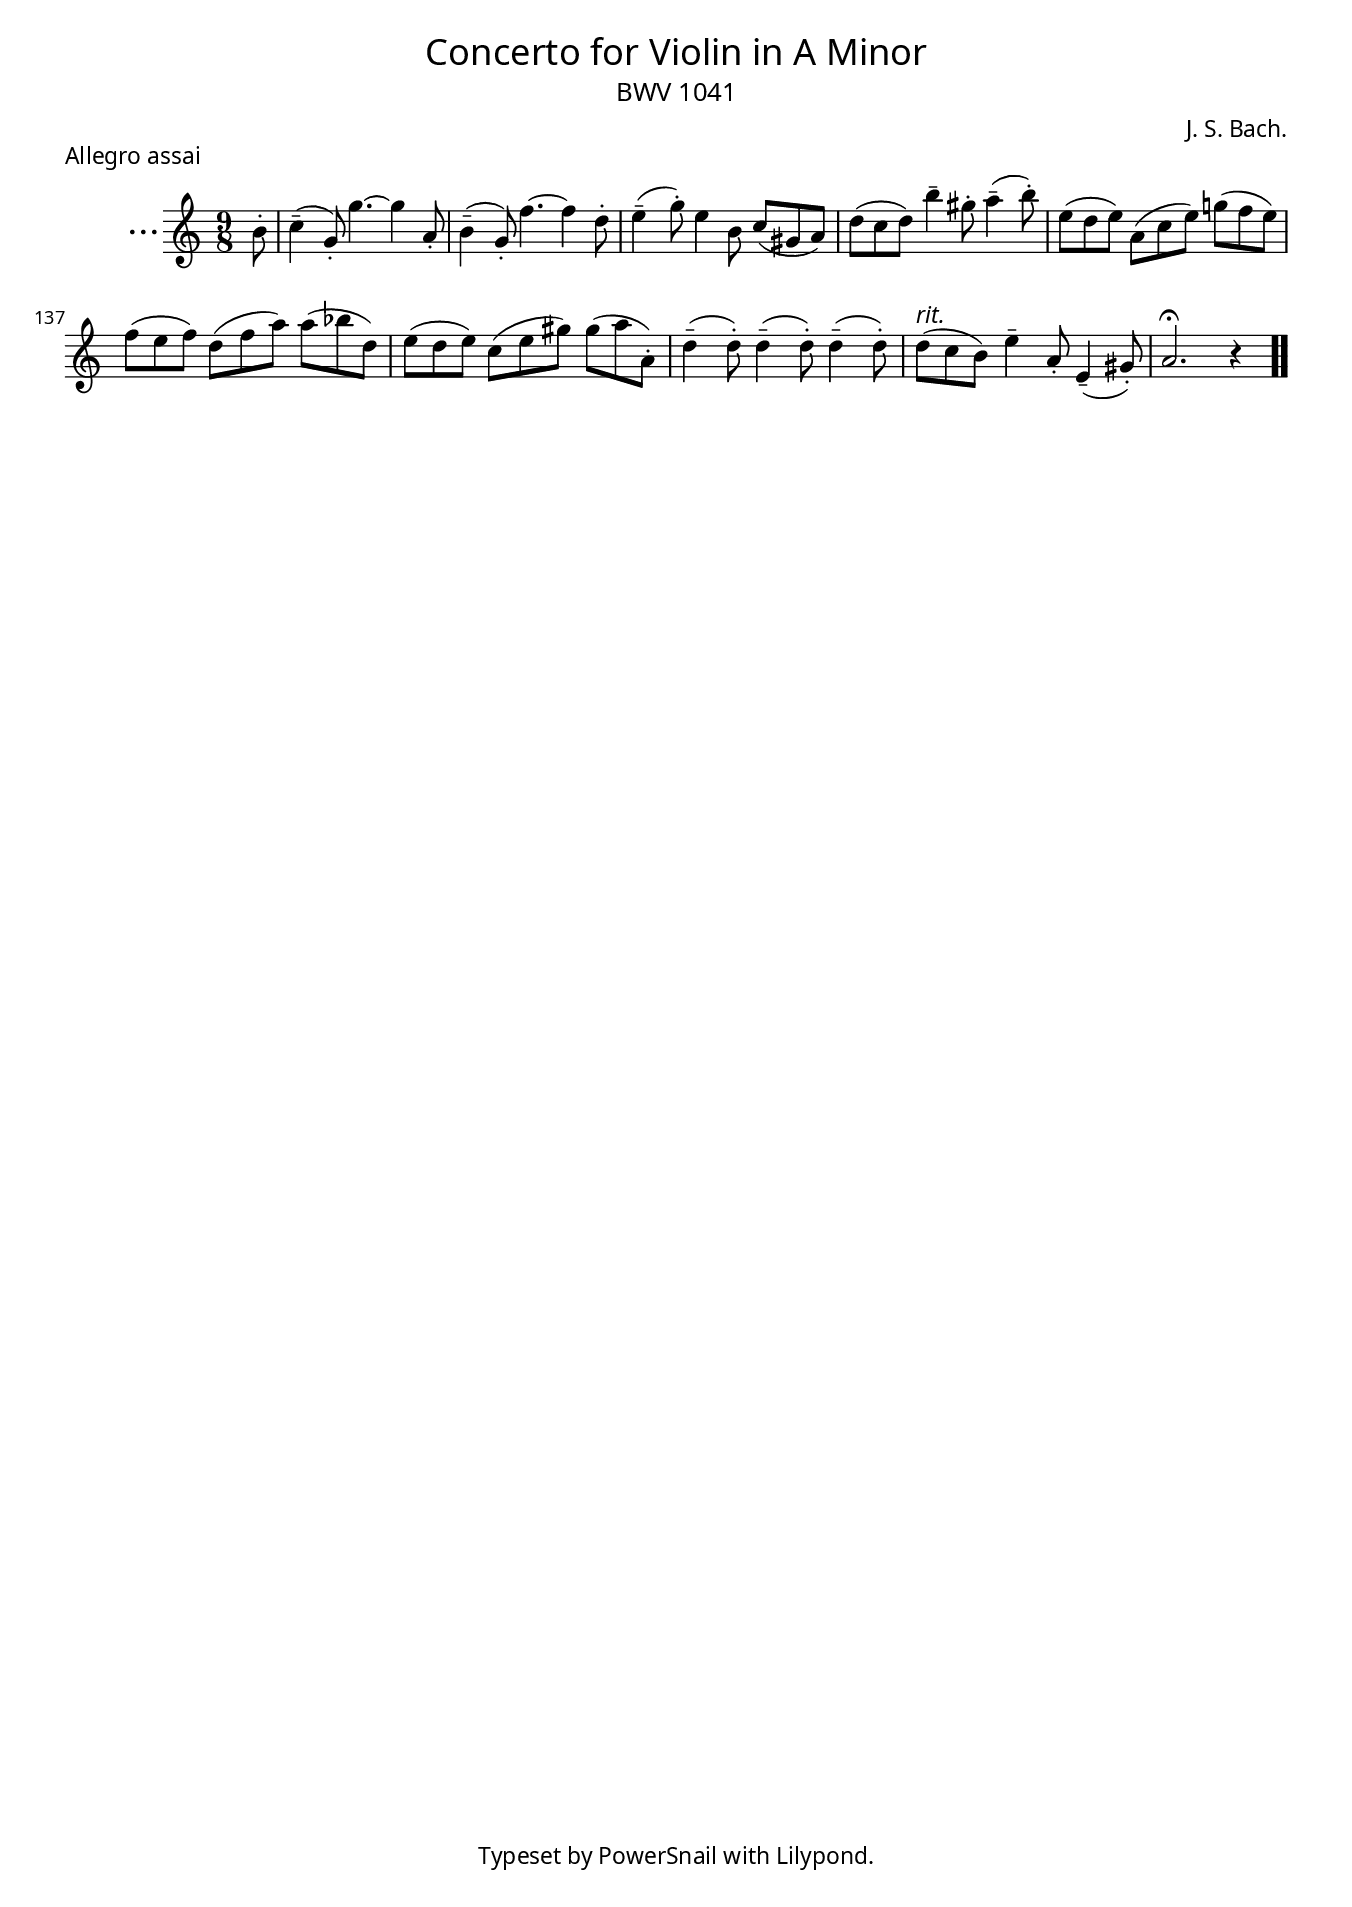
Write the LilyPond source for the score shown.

\version "2.24.2"

showLastLength = R8*90

\version "2.24.2"

\include "header.ly"

\score {
  \header {
    piece = "Allegro assai"
  }
  \fixed c' {
    \clef treble
    \time 9/8
    \compressEmptyMeasures

    \partial 8 e'8\f ^"Tutti"

    \bb 1
    a'( g' f')
    e'( d' c')
    b( c' d')

    \bb 2
    c'(_\expr "segue" b c')
    a( b c')
    e( a c')

    \bb 3
    b( a b)
    gis( a b)
    e( b d')

    \bb 4
    c'( b c')
    a( c' e')
    a'( g' fis')

    \bb 5
    g'4.~\(
    g'8 fis'( e')\)
    b'4--( b'8-.)

    \bb 6
    b'( a' b')
    g'( fis') e'--
    b'4--( b'8-.)

    \bb 7
    b'4--( b'8-.)
    b'4--( b'8-.)
    b'4--( b'8-.)

    \bb 8
    b'( a' b')
    g'4--( e'8-.)
    fis'4--( gis'8)

    \bb 9
    a'4--( a8-.)
    c'4( e'8)
    gis'8( a' b')

    \bb 10
    a'( gis' a')
    e'( d' e')
    c'( e' a')

    \bb 11
    gis'( fis' gis')
    e'4--( gis'8-.)
    b'( a' gis')

    \bb 12
    a'4.(
    r8 r8 c'8-.)
    e'4--( a'8-.)

    \bb 13
    d'4--( f8-.)
    a4--( d'8-.)
    g4--( d'8-.)

    \bb 14
    d'8( c' d')
    g( b d')
    f'( e' d')

    \bb 15
    e'4--( f'8-.)
    g'4.~( g'4 b8-.)

    \bb 16
    c'4--( g8-.)
    g'4.~( g'4 a8-.)

    \bb 17
    b4--( g8-.)
    f'4.~( f'4 d'8-.)

    \bb 18
    e'4--( g'8-.)
    e'4( b8)
    c'( gis a)

    \bb 19
    d'( c' d')
    b'4-- gis'8-_
    a'4--( b'8-.)

    \bb 20
    e'( d' e')
    a( c' e')
    g'!( f' e')

    \bb 21
    f'( e' f')
    d'( f' a')
    a'( bes' d')

    \bb 22
    e'( d' e')
    c'( e' gis')
    gis'( a' a-.)

    \bb 23
    d'4--( d'8-.)
    d'4--( d'8-.)
    d'4--( d'8-.)

    \bb 24
    d'( c' b)
    e'4-- a8-.
    e4--( gis8-.)

    \bb 25 \mark \default
    a^"Solo"(\p e c
    a, c e)
    a( b c')

    \bb 26
    \acciaccatura d'8 c'4(\trill b8)
    dis'4.~( dis'4 e'8)

    \bb 27
    b( gis e b, e gis) b( c' d'!)

    \bb 28
    \acciaccatura e'8 d'4\trill( c'8)
    gis'4.~( gis'4 a'8)

    \bb 29
    f'( a') e'-. f'( cis') d' a( d' f')

    \bb 30
    e'( a') d'-. e'( b) c'! a(\( c' e')

    \bb 31
    d'-.\) f'16( e' d' c')
    b8-.   d'16( c' b a)
    gis8-.   b16( a gis fis

    \bb 32
    e4.~ e16) fis( gis a b c' d'8)
    e'16( d' c' b)

    \bb 33
    c'8( e') b-.
    c'( gis) a-.
    e( a c')

    \bb 34
    d( fis a)
    c'( fis') a'-.
    c'-.\( d'16( c' b a)\)

    \bb 35
    b8(\( d') a-.\)
    b( fis) g-.
    d( g b)

    \bb 36
    c( e g-.)
    b( e') g'-.
    b-.\( c'16( b a g)\)

    \bb 37
    a8\(( c') g-.\) a( e) fis-. c( fis a)

    \bb 38
    b,( dis fis)
    a( dis') fis'-.
    a8-.\( b16( a g fis)\)

    \bb 39
    g8( b fis)
    g( b) dis'-.
    dis'4( e'8)

    \bb 40
    a( c' gis)
    a( c') dis'-.
    dis'4( e'8)

    \bb 41
    b( e' g')
    b'( a' g')
    fis'( g' e')

    \bb 42
    dis'8-.\<
    b16( cis' dis' e')\!
    fis'8-.
    dis'16( e' fis' g')
    a'8-.
    b'16( a' g' fis')

    \bb 43
    g'8. \((fis'16 e' dis')\)
    e'4.~ e'8
    g'16 (fis' e' dis'

    \bb 44
    e'4)\f r8 r4. r4.

    \bb 45
    R8*9

    \bb 46
    \mark \default
    e'8\p(^"Solo" b g e g b) e'( fis' g')

    \bb 47
    \acciaccatura a'8
    g'4\trill( fis'8)
    ais'4.~ ais'4( b'8)

    \bb 48
    fis'( dis' b fis b dis') fis'( g' a'!)

    \bb 49
    \acciaccatura b'8 a'4\trill( g'8)
    dis''4.~( -3 dis''4 e''8)

    \bb 50
    c''( -2 e'') b'-.
    c''( gis') -3 a'
    e'( -1 a') c''

    \bb 51
    b'( e'') a'-. -1
    b'( fis') g'!
    e'( g') b'-.

    \bb 52
    c''16( b' a' g' fis' e')
    \appoggiatura e'8
    dis'4.~ dis'16
    g'( fis' e' dis' cis')

    \bb 53
    \appoggiatura cis'8
    b4.~ ^D b16
    cis'( dis' e' fis' g'
    a'8)
    b'16( a' g' fis')

    \bb 54
    g'8 ( b') fis'-.
    g'( dis') e'
    b( e' g')

    \bb 55
    a( cis' e')
    g'( -3 cis'') -2 e''-. -4
    g'-.
    a'16 (
    g' f'! e' )

    \bb 56
    f'8 ( a' ) e'-. 
    f'( cis') d'
    a( d' f')

    \bb 57
    g( b d')
    f'( b') d''-.
    f'-.g'16( f' e' d') 

    \bb 58
    e'8( g' d')
    e'( g') b'
    b'4( c''8)

    \bb 59
    f'( a' e')
    f'( a') b'-.
    b'4( c''8)

    \bb 60
    g'2.~\downbow \cresc  g'4.~\!

    \bb 61
    g'4 g8-. \upbow _\expr "au talon"
    e'( d') c'-.
    g'4--( g8-.)

    \bb 62
    g'2.~\downbow \cresc g'4.~\!

    \bb 63
    g'4 g8-.\upbow 
    c'4 e'8
    fis'( g' a')

    \bb 64
    b( a g)
    d''2.~ \downbow

    \bb 65
    d''4 d'8-.
    b'( a' g')
    d''4-- d'8-.\downbow

    \bb 66
    d''2.~
    d''4.~

    \bb 67
    d''4 d'8-.
    b( d' g')
    bes'( a' g')

    \bb 68
    f'( e' f')
    d'( f') a'
    d''( c'' b'!)

    \bb 69
    \mark \default
    c''\f( b' a')
    g'(^"Tutti" f' e')
    d'( e' f')

    \bb 70
    e'( d' e')
    c'( d' e')
    g( c' e')

    \bb 71
    d'( c' d')
    b( c' d')
    g( d' f')

    \bb 72
    e'\>( d' e')
    c'( e' g') \!
    bes'\p( a' g')

    \bb 73
    a'( g' a')
    e'( f' g')
    a( e') g'
    
    \bb 74
    f'( e' f')
    d'( fis' a')
    c''( b' a')
    
    \bb 75
    b'( a' b')
    fis'( g' a')
    b( fis') a'
    
    \bb 76
    g'( fis' g')
    e'( gis' b')
    d''( c'' b')
    
    \bb 77
    c''\cresc ( b' \! c'')
    g'!( a' bes')
    c'( g') bes'
    
    \bb 78
    a'( g' a')
    f'( a' c'')
    e''( d'' c'')
    
    \bb 79
    d''( c'' d'')
    a'( b' c'')
    d'( a') c''
    
    \bb 80
    b'( a' b')
    g'( b' d'')
    f''( e'' d'')
    
    \bb 81
    e''( d'' e'')
    b'( c'' d'')
    e'( b') d''
    
    \bb 82
    \mark \default
    c''16( e' a e' c''8)
    c''16( e' a e' c''8)
    c''16( e' a e' c''8)
    
    \bb 83
    c''( f' a-.)
    d( a) f'
    c''( b') c''
    
    \bb 84
    b'16( f' g f' b'8)
    b'16( f' g f' b'8)
    b'16( f' g f' b'8)
    
    \bb 85
    bes'( e' g-.)
    c( g) e'
    bes'( a') bes'
    
    \bb 86
    a'16( e' f e' a'8)
    a'16( e' f e' a'8)
    a'16( e' f e' a'8)
    
    \bb 87
    a'16( d' f d' a'8)
    a'16( d' f d' a'8)
    a'16( d' f d' a'8)
    
    \bb 88
    gis' e16\<\upbow( fis gis a
    b8)\! gis16( a b c')
    d'8-. b16( c' d' e'
    
    \bb 89
    f' e' d' cis' d'8~
    d'16) e'( d' cis' d'8~_\expr "allarg."
    d'16) e'( d' cis') d'8-.

    \bb 90
    \mark \default
    <e d' b'>4\arpeggio \sf \fermata
    r8 r4 r8 r4 e'8\f ^"Tutti"
    
    \bb 91
    a'8( g') f'
    e'( d') c'
    b( c') d'
    
    \bb 92
    c'( b) c'
    a( b) c'
    e( a) c'
    
    \bb 93
    b( a) b
    gis(\> a) b
    e( b) d'\!
    
    \bb 94
    <a c'>\p ^"Solo" ( e c a, c e)
    a( b c')
    
    \bb 95
    \appoggiatura d'
    c'4\trill( b8)
    dis'4.~( dis'4 e'8)
    
    \bb 96
    b( gis e
    b, e gis)
    b( c' d'!)
    
    \bb 97
    \acciaccatura e'8
    d'4\trill( c'8)
    gis'4.~( gis'4 a'8)
    
    \bb 98
    f'( a') e'-.
    f'( cis') d'
    a( d' f')
    
    \bb 99
    e'( a') d'-.
    e'( b) c'!
    a( c' e')
    
    \bb 100
    d'8-.
    f'16( e' d' c')
    b8-.
    d'16( c' b a)
    gis8-.
    b16( a gis fis
    
    \bb 101
    e4.~ e16)
    fis(\( gis a b c'
    d'8)
    e'16( d' c' b)\)
    
    \bb 102
    c'8( b a~
    a16) b( cis' d' e' f'
    g'8 a'16 g' f' e')
    
    \bb 103
    f'8( e' d'~ d'16)
    e'( fis' g' a' b'
    c''8
    d''16 c'' b' a')
    
    \bb 104
    b'( c'' d'' c'' b' a' g' a' b' a' g' f')
    e'( f' g' f' e' d')
    
    \bb 105
    \stemUp e'16(_\expr "über drei saiten"
    \stemDown e'[ c' e'] 
    \stemUp e'8)
    \stemUp e'16(
    \stemDown e'[ c' e'] 
    \stemUp e'8)
    \stemUp e'16(
    \stemDown e'[ c' e'] 
    \stemUp e'8)
    
    \bb 106
    \stemUp e'16(\crescTextCresc
    \stemDown fis'[ c' fis'] 
    \stemUp e'8)
    \stemUp e'16(
    \stemDown fis'[ c' fis'] 
    \stemUp e'8)
    \stemUp e'16(
    \stemDown fis'[ c' fis'] 
    \stemUp e'8)
    
    \bb 107
    \stemUp e'16(
    \stemDown gis'[ b gis'] 
    \stemUp e'8)
    \stemUp e'16(
    \stemDown gis'[ b gis'] 
    \stemUp e'8)
    \stemUp e'16(
    \stemDown gis'[ b gis'] 
    \stemUp e'8)
    
    \bb 108
    \stemUp e'16(
    \stemDown a'[ c' a'] 
    \stemUp e'8)
    \stemUp e'16(
    \stemDown a'[ c' a'] 
    \stemUp e'8)
    \stemUp e'16(
    \stemDown a'[ c' a'] 
    \stemUp e'8) 
    
        
    \bb 109
    \stemUp e'16(
    \stemDown b'[ d' b'] 
    \stemUp e'8)
    \stemUp e'16(
    \stemDown b'[ d' b'] 
    \stemUp e'8)
    \stemUp e'16(
    \stemDown b'[ d' b'] 
    \stemUp e'8)
    
    \bb 110
    \stemUp e'16(
    \stemDown c''[ e' c''] 
    \stemUp e'8)
    \stemUp e'16(
    \stemDown c''[ e' c''] 
    \stemUp e'8)
    \stemUp e'16(
    \stemDown c''[ e' c''] 
    \stemUp e'8) 
    
        
    \bb 111
    \stemUp e'16(
    \stemDown c''[ d' c''] 
    \stemUp e'8)
    \stemUp e'16(
    \stemDown c''[ d' c'']  
    \stemUp e'8)
    \stemUp e'16(
    \stemDown c''[ d' c'']  
    \stemUp e'8)
    
    \bb 112
    \stemUp e'16(
    \stemDown b'[ d' b'] 
    \stemUp e'8)
    \stemUp e'16(
    \stemDown b'[ d' b']
    \stemUp e'8)
    \stemUp e'16(
    \stemDown b'[ d' b'] 
    \stemUp e'8) 
    
        
    \bb 113
    \stemUp e'16(
    \stemDown b'[ c' b'] 
    \stemUp e'8)
    \stemUp e'16(
    \stemDown b'[ c' b']  
    \stemUp e'8)
    \stemUp e'16(
    \stemDown b'[ c' b'] 
    \stemUp e'8)
    
    \bb 114
    \stemUp e'16(
    \stemDown a'[ c' a'] 
    \stemUp e'8)
    \stemUp e'16(
    \stemDown a'[ c' a'] 
    \stemUp e'8)
    \stemUp e'16(
    \stemDown a'[ c' a'] 
    \stemUp e'8) 
    
        
    \bb 115
    \stemUp e'16(
    \stemDown a'[ b a'] 
    \stemUp e'8)
    \stemUp e'16(
    \stemDown a'[ b a'] 
    \stemUp e'8)
    \stemUp e'16(
    \stemDown a'[ b a'] 
    \stemUp e'8) 
    
        
    \bb 116
    \stemUp e'16(
    \stemDown gis'[ b gis'] 
    \stemUp e'8)
    \stemUp e'16(
    \stemDown gis'[ b gis']
    \stemUp e'8)
    \stemUp e'16(
    \stemDown gis'[ b gis']
    \stemUp e'8)
    \stemNeutral
    
    \bb 117
    \mark\default
    a'8( ^"Tutti" g'! f')
    e'( d' c')
    b( c' d')
    
    \bb 118
    c'( b c')
    a( b c')
    e( a c')
    
    \bb 119
    b( a b)
    gis( a b)
    e( b d')
    
    \bb 120
    c'( b c')
    a( c' e')
    a'( g' fis')
    
    \bb 121
    g'4.~( g'8 fis' e')
    b'4--( b'8-.)
    
    \bb 122
    b'( a' b')
    g'( fis') e'-.
    b'4--( b'8-.)
    
    \bb 123
    b'4--( b'8-.)
    b'4--( b'8-.)
    b'4--( b'8-.)
    
    \bb 124
    b'( a' b')
    g'4--( e'8-.)
    fis'4--( gis'8-.)
    
    \bb 125
    a'4--( a8-.)
    c'4-- e'8-.
    gis'( a' b')
    
    \bb 126
    a'( gis' a')
    e'( d' e')
    c'( e' a')
    
    \bb 127
    gis'( fis' gis')
    e'4--( gis'8-.)
    b'( a' gis')
    
    \bb 128
    a'4. r8 r8 c'-.
    e'4-- ( a'8-.)
    
    \bb 129
    d'4--( f8-.)
    a4--( d'8-.)
    g4--( d'8-.)
    
    \bb 130
    d'( c' d')
    g( b d')
    f'( e' d')
    
    \bb 131
    e'4--( f'8-.)
    g'4.~ g'4 b8-.
    
    \bb 132
    c'4--( g8-.)
    g'4.~ g'4 a8-.
    
    \bb 133
    b4--( g8-.)
    f'4.~ f'4 d'8-.
    
    \bb 134
    e'4--( g'8-.)
    e'4 b8
    c'( gis a)
    
    \bb 135
    d'( c' d')
    b'4-- gis'8-.
    a'4--( b'8-.)
    
    \bb 136
    e'( d' e')
    a( c' e')
    g'!( f' e')
    
    \bb 137
    f'( e' f')
    d'( f' a')
    a'( bes' d')
    
    \bb 138
    e'( d' e')
    c'( e' gis')
    gis'( a' a-.)
    
    \bb 139
    d'4--( d'8-.)
    d'4--( d'8-.)
    d'4--( d'8-.)
    
    \bb 140
    d'(^\expr "rit." c' b)
    e'4-- a8-.
    e4--( gis8-.)
    a2.\fermata r4
    
    \bar ".."
   
  }
}

